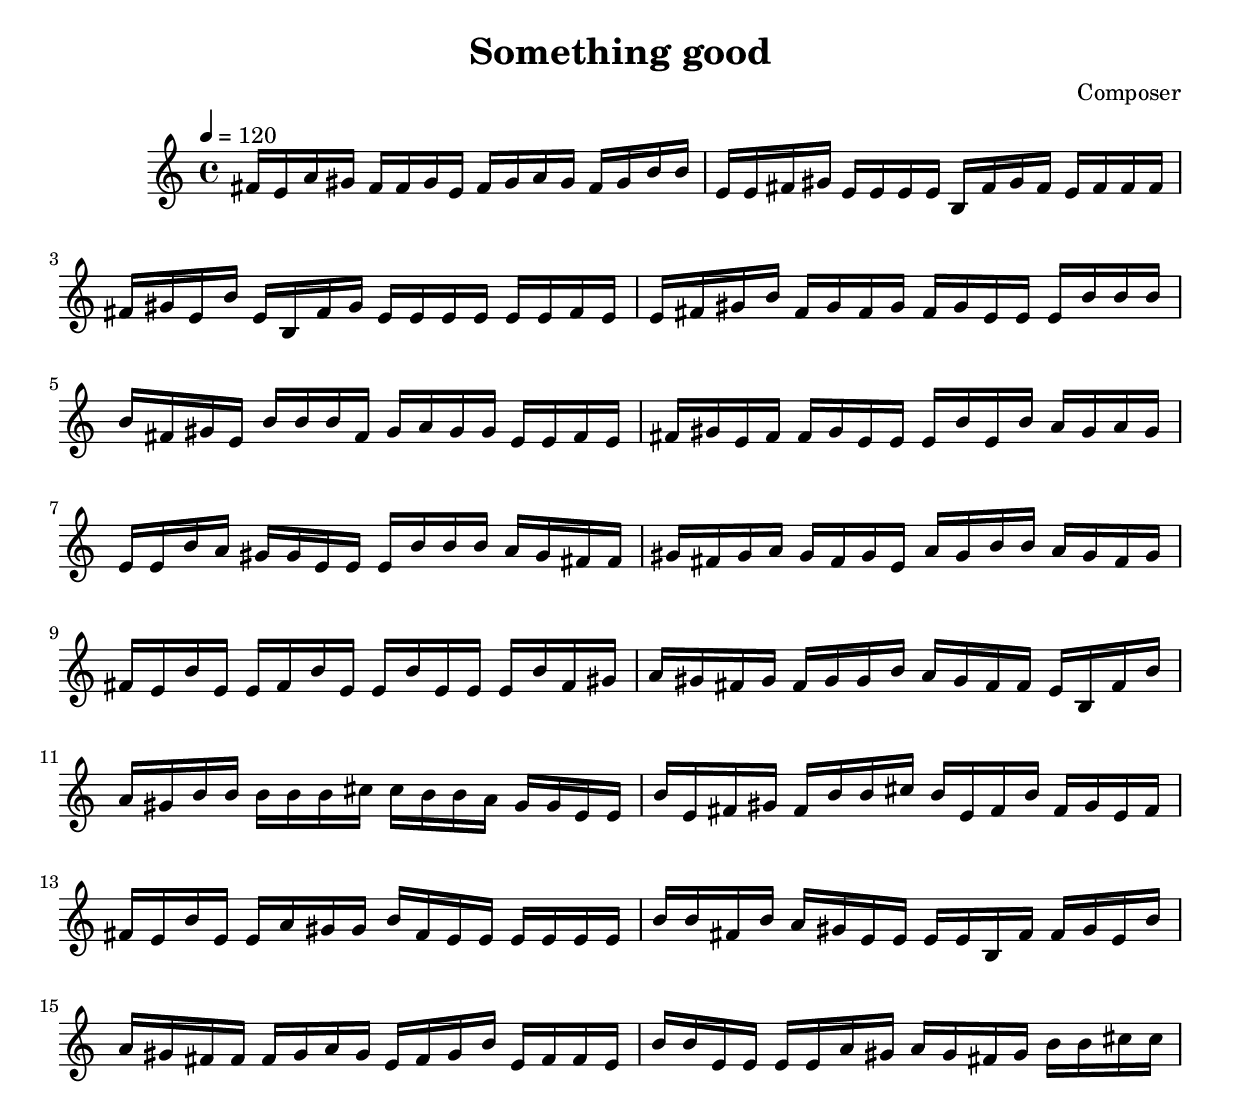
\version "2.18.2"

\header {
  title = "Something good"
  composer = "Composer"
}

\score
{
  \new Staff
  {
    \tempo 4=120
    \key c \major
    \clef treble
{ fis'16 e'16 a'16 gis'16 fis'16 fis'16 gis'16 e'16 fis'16 gis'16 a'16 gis'16 fis'16 gis'16 b'16 b'16 e'16 e'16 fis'16 gis'16 e'16 e'16 e'16 e'16 b16 fis'16 gis'16 fis'16 e'16 fis'16 fis'16 fis'16 fis'16 gis'16 e'16 b'16 e'16 b16 fis'16 gis'16 e'16 e'16 e'16 e'16 e'16 e'16 fis'16 e'16 e'16 fis'16 gis'16 b'16 fis'16 gis'16 fis'16 gis'16 fis'16 gis'16 e'16 e'16 e'16 b'16 b'16 b'16 b'16 fis'16 gis'16 e'16 b'16 b'16 b'16 fis'16 gis'16 a'16 gis'16 gis'16 e'16 e'16 fis'16 e'16 fis'16 gis'16 e'16 fis'16 fis'16 gis'16 e'16 e'16 e'16 b'16 e'16 b'16 a'16 gis'16 a'16 gis'16 e'16 e'16 b'16 a'16 gis'16 gis'16 e'16 e'16 e'16 b'16 b'16 b'16 a'16 gis'16 fis'16 fis'16 gis'16 fis'16 gis'16 a'16 gis'16 fis'16 gis'16 e'16 a'16 gis'16 b'16 b'16 a'16 gis'16 fis'16 gis'16 fis'16 e'16 b'16 e'16 e'16 fis'16 b'16 e'16 e'16 b'16 e'16 e'16 e'16 b'16 fis'16 gis'16 a'16 gis'16 fis'16 gis'16 fis'16 gis'16 gis'16 b'16 a'16 gis'16 fis'16 fis'16 e'16 b16 fis'16 b'16 a'16 gis'16 b'16 b'16 b'16 b'16 b'16 cis''16 cis''16 b'16 b'16 a'16 gis'16 gis'16 e'16 e'16 b'16 e'16 fis'16 gis'16 fis'16 b'16 b'16 cis''16 b'16 e'16 fis'16 b'16 fis'16 gis'16 e'16 fis'16 fis'16 e'16 b'16 e'16 e'16 a'16 gis'16 gis'16 b'16 fis'16 e'16 e'16 e'16 e'16 e'16 e'16 b'16 b'16 fis'16 b'16 a'16 gis'16 e'16 e'16 e'16 e'16 b16 fis'16 fis'16 gis'16 e'16 b'16 a'16 gis'16 fis'16 fis'16 fis'16 gis'16 a'16 gis'16 e'16 fis'16 gis'16 b'16 e'16 fis'16 fis'16 e'16 b'16 b'16 e'16 e'16 e'16 e'16 a'16 gis'16 a'16 gis'16 fis'16 gis'16 b'16 b'16 cis''16 cis''16 } \\ 
  } % Staff


  \layout {
    \context { \RemoveEmptyStaffContext }
  }
  \midi { }
} % score